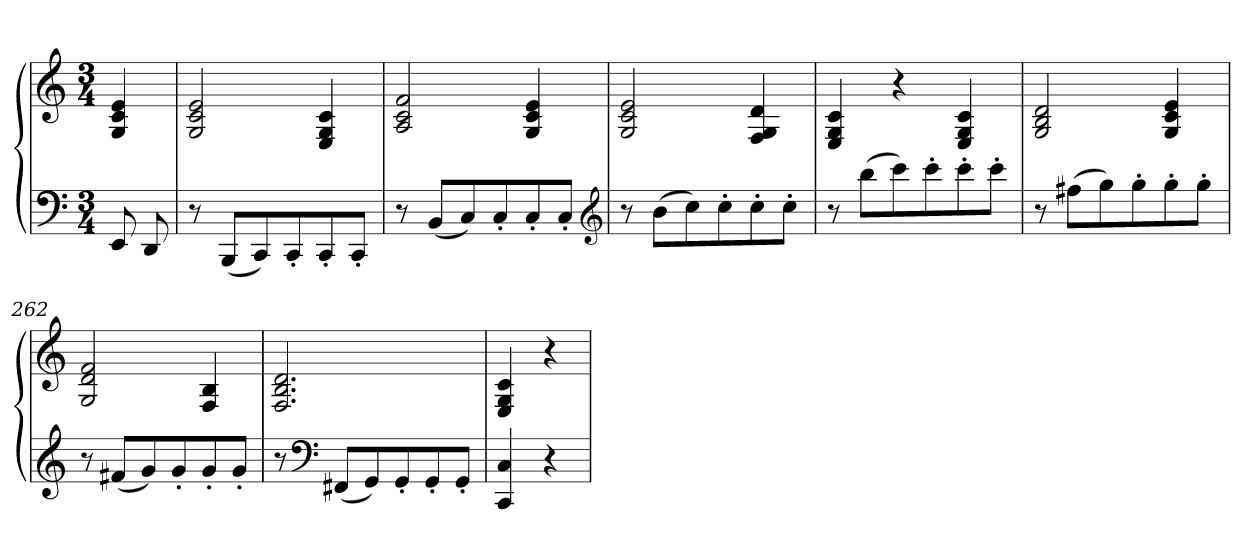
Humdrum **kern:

**kern	**kern
*part1	*part1
*staff2	*staff1
*clefF4	*clefG2
*k[]	*k[]
*C:	*C:
*M3/4	*M3/4
=	=
8EE	4G 4c 4e
8DD	.
=257	=257
8r	2G 2c 2e
(8BBBL	.
8CC)	.
8CC'	.
8CC'	4E 4G 4c
8CC'J	.
=258	=258
8r	2A 2c 2f
(8BBL	.
8C)	.
8C'	.
8C'	4G 4c 4e
8C'J	.
*clefG2	*
=259	=259
8r	2G 2c 2e
(8bL	.
8cc)	.
8cc'	.
8cc'	4F 4G 4d
8cc'J	.
=260	=260
8r	4E 4G 4c
(8bbL	.
8ccc)	4r
8ccc'	.
8ccc'	4E 4G 4c
8ccc'J	.
=261	=261
8r	2G 2B 2d
(8ff#XL	.
8gg)	.
8gg'	.
8gg'	4G 4c 4e
8gg'J	.
=262	=262
8r	2G 2d 2f
(8f#XL	.
8g)	.
8g'	.
8g'	4F 4B
8g'J	.
=263	=263
8r	2.F 2.B 2.d
*clefF4	*
(8FF#XL	.
8GG)	.
8GG'	.
8GG'	.
8GG'J	.
=264	=264
4CC 4C	4E 4G 4c
4r	4r
=	=
*-	*-
